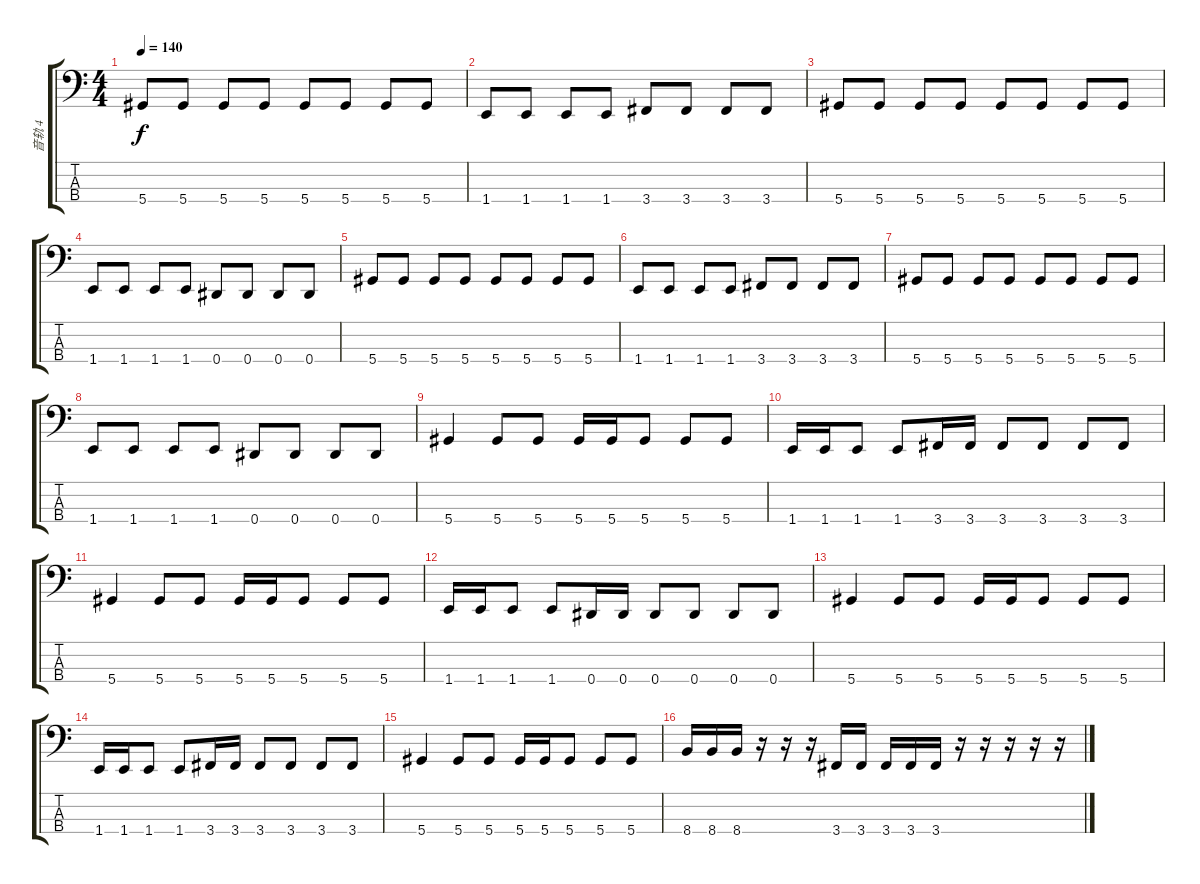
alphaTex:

\track ("音轨 4" "音轨 4") {instrument electricbasspick}
\staff {score tabs}
\tuning (Gb2 Db2 Ab1 Eb1) {hide}
\ts (4 4)
\tempo 140
\clef f4
\ks c
5.4.8{dy f} 5.4.8 5.4.8 5.4.8 5.4.8 5.4.8 5.4.8 5.4.8 |
1.4.8 1.4.8 1.4.8 1.4.8 3.4.8 3.4.8 3.4.8 3.4.8 |
5.4.8 5.4.8 5.4.8 5.4.8 5.4.8 5.4.8 5.4.8 5.4.8 |
1.4.8 1.4.8 1.4.8 1.4.8 0.4.8 0.4.8 0.4.8 0.4.8 |
5.4.8 5.4.8 5.4.8 5.4.8 5.4.8 5.4.8 5.4.8 5.4.8 |
1.4.8 1.4.8 1.4.8 1.4.8 3.4.8 3.4.8 3.4.8 3.4.8 |
5.4.8 5.4.8 5.4.8 5.4.8 5.4.8 5.4.8 5.4.8 5.4.8 |
1.4.8 1.4.8 1.4.8 1.4.8 0.4.8 0.4.8 0.4.8 0.4.8 |
5.4.4 5.4.8 5.4.8 5.4.16 5.4.16 5.4.8 5.4.8 5.4.8 |
1.4.16 1.4.16 1.4.8 1.4.8 3.4.16 3.4.16 3.4.8 3.4.8 3.4.8 3.4.8 |
5.4.4 5.4.8 5.4.8 5.4.16 5.4.16 5.4.8 5.4.8 5.4.8 |
1.4.16 1.4.16 1.4.8 1.4.8 0.4.16 0.4.16 0.4.8 0.4.8 0.4.8 0.4.8 |
5.4.4 5.4.8 5.4.8 5.4.16 5.4.16 5.4.8 5.4.8 5.4.8 |
1.4.16 1.4.16 1.4.8 1.4.8 3.4.16 3.4.16 3.4.8 3.4.8 3.4.8 3.4.8 |
5.4.4 5.4.8 5.4.8 5.4.16 5.4.16 5.4.8 5.4.8 5.4.8 |
8.4.16 8.4.16 8.4.16 r.16 r.16 r.16 3.4.16 3.4.16 3.4.16 3.4.16 3.4.16 r.16 r.16 r.16 r.16 r.16
